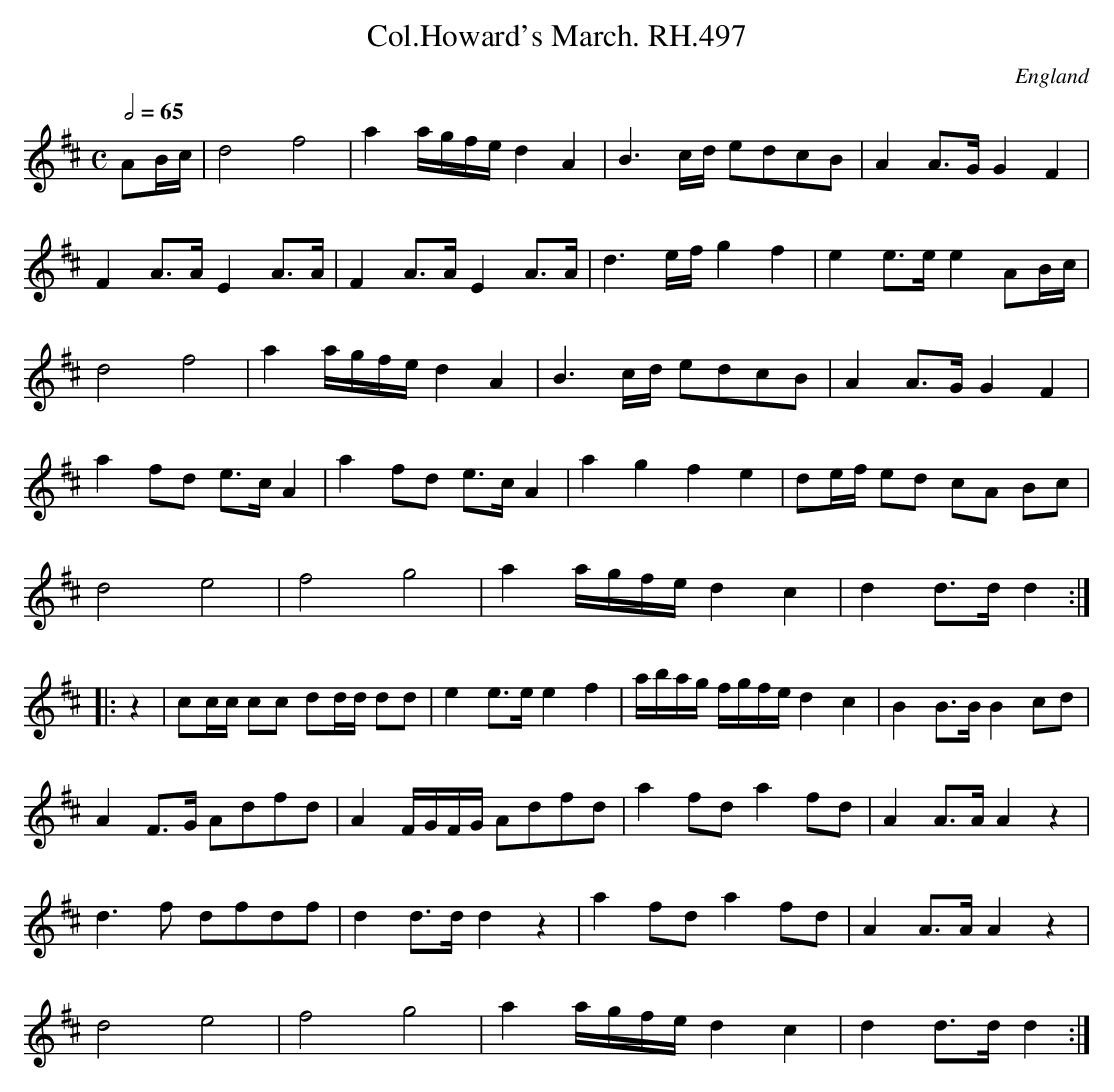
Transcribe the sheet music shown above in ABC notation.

X:1
T:Col.Howard's March. RH.497
L:1/16
M:C
O:England
Q:2/4=65
K:D
A2Bc|d8 f8|a4agfe d4A4|B6cd e2d2c2B2|A4A3G G4F4|!
F4A3A E4A3A|F4A3A E4A3A|d6ef g4f4|e4e3e e4A2Bc|!
d8 f8|a4agfe d4A4|B6cd e2d2c2B2|A4A3G G4F4|!
a4f2d2 e3cA4|a4f2d2 e3cA4|a4g4 f4e4|d2ef e2d2 c2A2 B2c2|!
d8 e8|f8 g8|a4agfe d4c4|d4d3d d4:|!
|:z4|c2cc c2c2 d2dd d2d2|e4e3e e4f4|abag fgfe d4c4|B4B3B B4c2d2|!
A4F3G A2d2f2d2|A4FGFG A2d2f2d2|a4f2d2 a4f2d2|A4A3A A4z4|!
d6f2 d2f2d2f2|d4d3d d4z4|a4f2d2 a4f2d2|A4A3A A4z4|!
d8 e8|f8 g8|a4agfe d4c4|d4d3d d4:|
